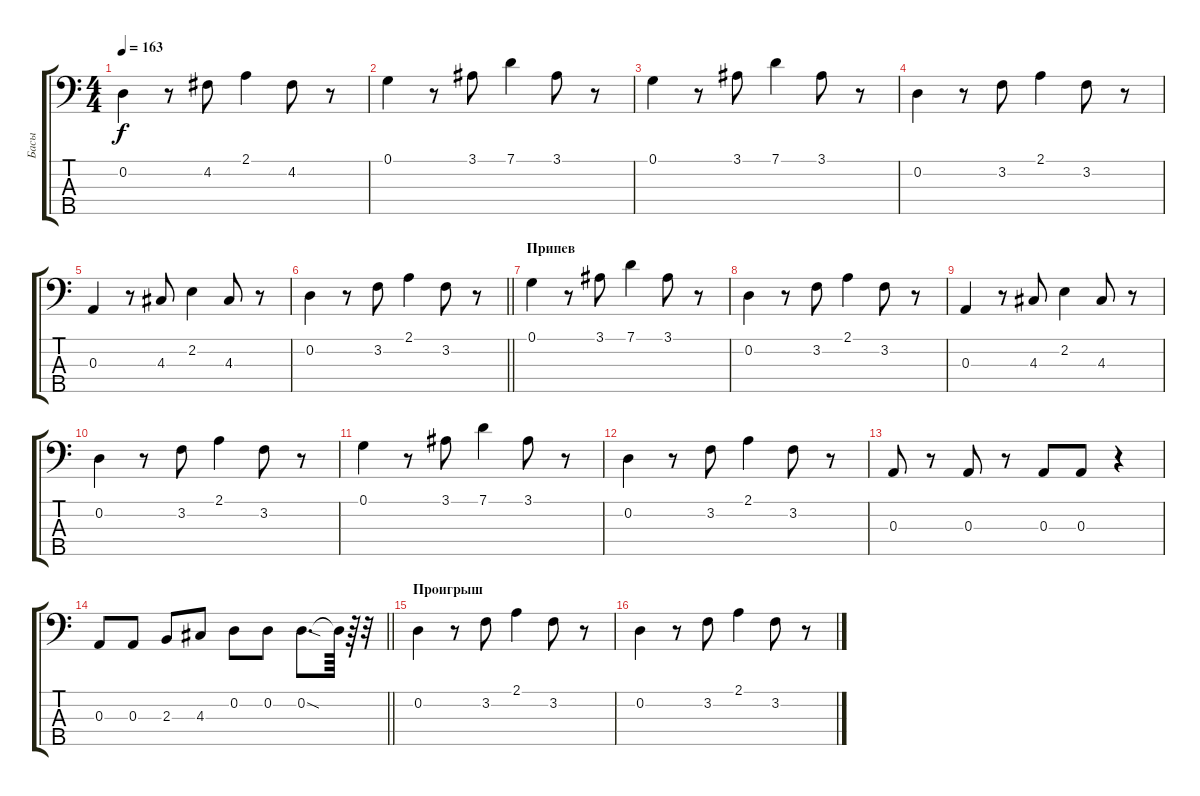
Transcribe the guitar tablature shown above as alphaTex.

\track ("Басы" "Басы") {instrument electricbassfinger}
\staff {score tabs}
\tuning (G2 D2 A1 E1 B0) {hide}
\ts (4 4)
\tempo 163
\clef f4
\ks c
0.2.4{dy f} r.8 4.2.8 2.1.4 4.2.8 r.8 |
0.1.4 r.8 3.1.8 7.1.4 3.1.8 r.8 |
0.1.4 r.8 3.1.8 7.1.4 3.1.8 r.8 |
0.2.4 r.8 3.2.8 2.1.4 3.2.8 r.8 |
0.3.4 r.8 4.3.8 2.2.4 4.3.8 r.8 |
\barLineRight lightlight
0.2.4 r.8 3.2.8 2.1.4 3.2.8 r.8 |
\section ("" "Припев")
0.1.4 r.8 3.1.8 7.1.4 3.1.8 r.8 |
0.2.4 r.8 3.2.8 2.1.4 3.2.8 r.8 |
0.3.4 r.8 4.3.8 2.2.4 4.3.8 r.8 |
0.2.4 r.8 3.2.8 2.1.4 3.2.8 r.8 |
0.1.4 r.8 3.1.8 7.1.4 3.1.8 r.8 |
0.2.4 r.8 3.2.8 2.1.4 3.2.8 r.8 |
0.3.8 r.8 0.3.8 r.8 0.3.8 0.3.8 r.4 |
\barLineRight lightlight
0.3.8 0.3.8 2.3.8 4.3.8 0.2.8 0.2.8 0.2{sod}.8{d} 0.2{t}.64 r.64 r.32 |
\section ("" "Проигрыш")
0.2.4 r.8 3.2.8 2.1.4 3.2.8 r.8 |
0.2.4 r.8 3.2.8 2.1.4 3.2.8 r.8
